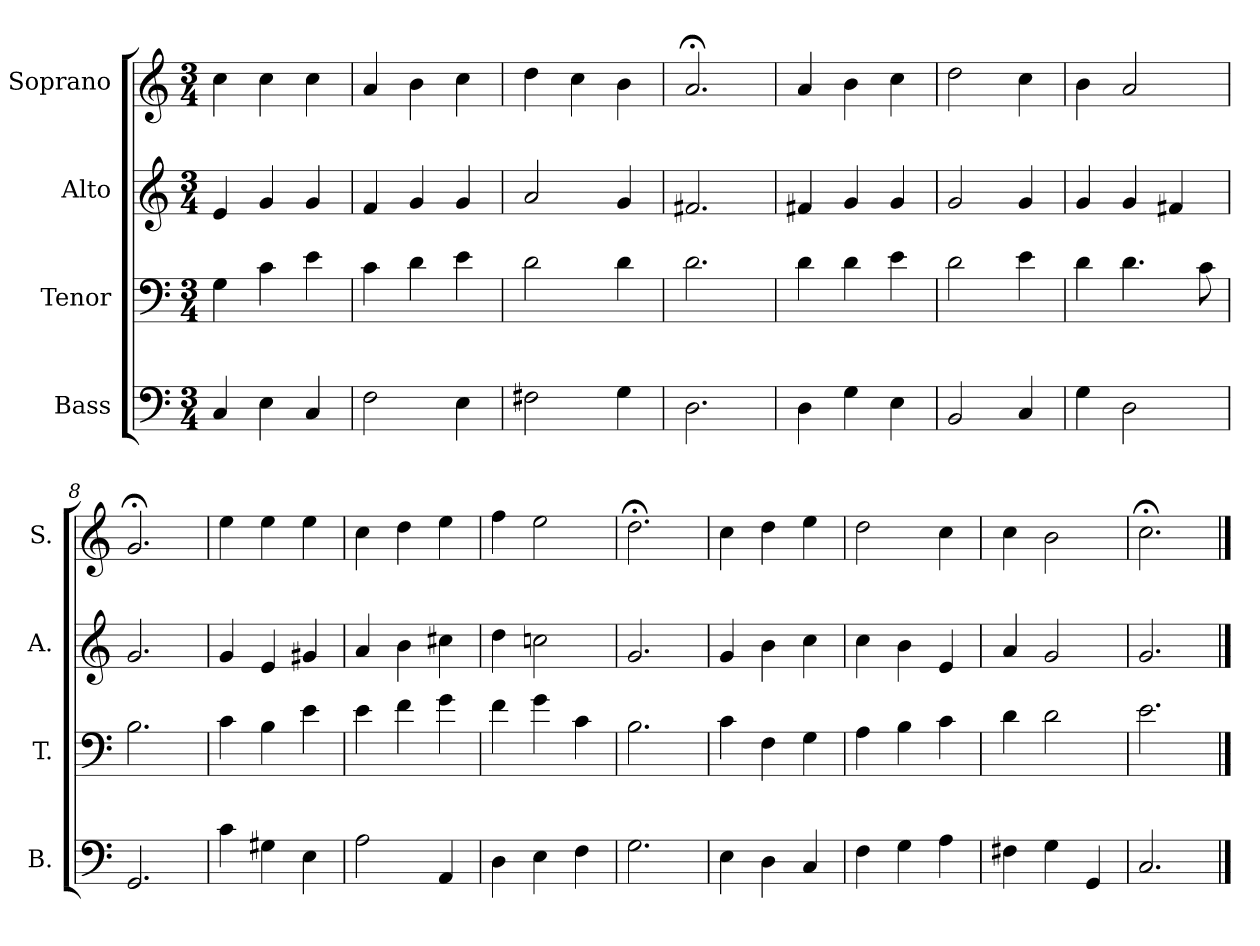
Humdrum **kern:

**kern	**kern	**kern	**kern
*part4	*part3	*part2	*part1
*staff4	*staff3	*staff2	*staff1
*I"Bass	*I"Tenor	*I"Alto	*I"Soprano
*I'B.	*I'T.	*I'A.	*I'S.
*clefF4	*clefF4	*clefG2	*clefG2
*k[]	*k[]	*k[]	*k[]
*C:	*C:	*C:	*C:
*M3/4	*M3/4	*M3/4	*M3/4
=1	=1	=1	=1
4C/	4G\	4e/	4cc\
4E\	4c\	4g/	4cc\
4C/	4e\	4g/	4cc\
=2	=2	=2	=2
2F\	4c\	4f/	4a/
.	4d\	4g/	4b\
4E\	4e\	4g/	4cc\
=3	=3	=3	=3
2F#X\	2d\	2a/	4dd\
.	.	.	4cc\
4G\	4d\	4g/	4b\
=4	=4	=4	=4
2.D\	2.d\	2.f#X/	2.a;</
=5	=5	=5	=5
4D\	4d\	4f#X/	4a/
4G\	4d\	4g/	4b\
4E\	4e\	4g/	4cc\
!!LO:LB:g=z
=6	=6	=6	=6
2BB/	2d\	2g/	2dd\
4C/	4e\	4g/	4cc\
=7	=7	=7	=7
4G\	4d\	4g/	4b\
2D\	4.d\	4g/	2a/
.	.	4f#X/	.
.	8c\	.	.
=8	=8	=8	=8
2.GG/	2.B\	2.g/	2.g;</
=9	=9	=9	=9
4c\	4c\	4g/	4ee\
4G#X\	4B\	4e/	4ee\
4E\	4e\	4g#X/	4ee\
=10	=10	=10	=10
2A\	4e\	4a/	4cc\
.	4f\	4b\	4dd\
4AA/	4g\	4cc#X\	4ee\
!!LO:LB:g=z
=11	=11	=11	=11
4D\	4f\	4dd\	4ff\
4E\	4g\	2ccn\	2ee\
4F\	4c\	.	.
=12	=12	=12	=12
2.G\	2.B\	2.g/	2.dd;<\
=13	=13	=13	=13
4E\	4c\	4g/	4cc\
4D\	4F\	4b\	4dd\
4C/	4G\	4cc\	4ee\
=14	=14	=14	=14
4F\	4A\	4cc\	2dd\
4G\	4B\	4b\	.
4A\	4c\	4e/	4cc\
=15	=15	=15	=15
4F#X\	4d\	4a/	4cc\
4G\	2d\	2g/	2b\
4GG/	.	.	.
=16	=16	=16	=16
2.C/	2.e\	2.g/	2.cc;<\
==	==	==	==
*-	*-	*-	*-
